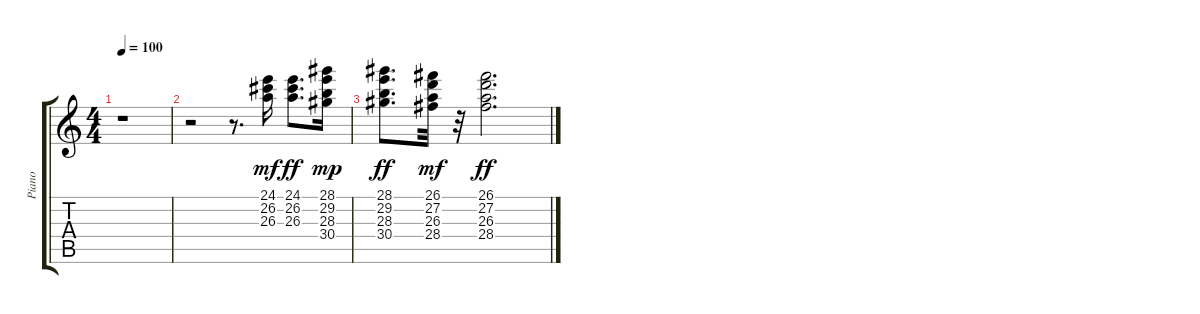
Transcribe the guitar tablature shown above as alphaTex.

\track ("Piano" "Piano") {instrument brightacousticpiano}
\staff {score tabs}
\tuning (E4 B3 G3 D3 A2 E2) {hide}
\ts (4 4)
\tempo 100
\clef g2
\ks c
r.1{dy f} |
r.2 r.8{d} (24.1 26.2 26.3).16{dy mf} (24.1 26.2 26.3).8{d dy ff} (28.1 29.2 28.3 30.4).16{dy mp} |
(28.1 29.2 28.3 30.4).8{d dy ff} (26.1 27.2 26.3 28.4).32{dy mf} r.32 (26.1 27.2 26.3 28.4).2{d dy ff}
